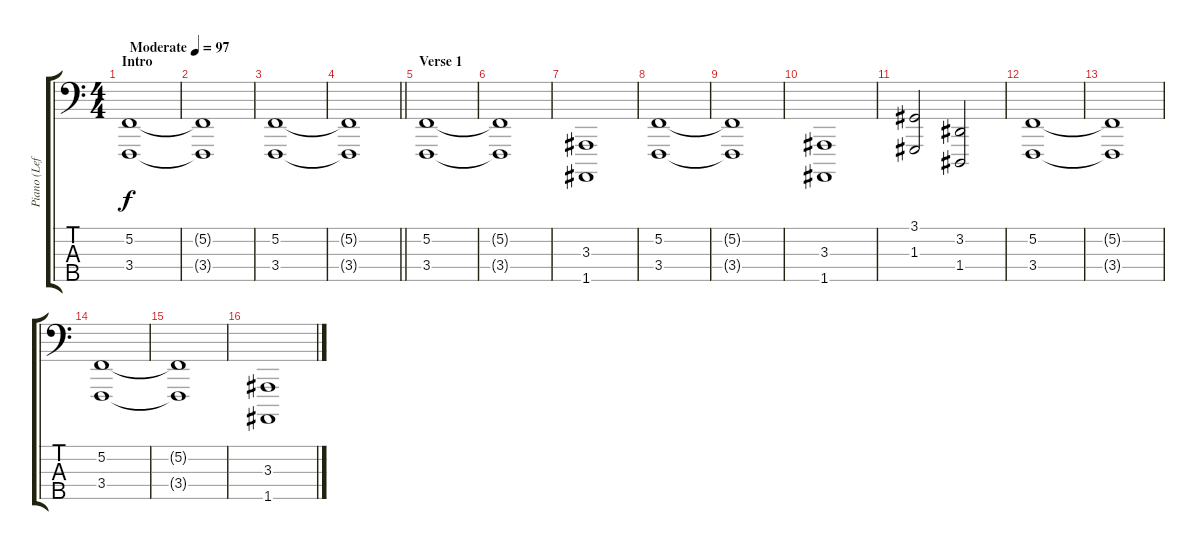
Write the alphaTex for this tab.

\track ("Piano (Left Hand)" "Piano (Lef") {instrument acousticgrandpiano}
\staff {score tabs}
\tuning (F2 C2 G1 D1 A0) {hide}
\ts (4 4)
\section ("" "Intro")
\tempo (97 "Moderate")
\clef f4
\ks c
(5.2 3.4).1{dy f instrument acousticgrandpiano} |
(5.2{t} 3.4{t}).1 |
(5.2 3.4).1 |
\barLineRight lightlight
(5.2{t} 3.4{t}).1 |
\section ("" "Verse 1")
(5.2 3.4).1 |
(5.2{t} 3.4{t}).1 |
(3.3 1.5).1 |
(5.2 3.4).1 |
(5.2{t} 3.4{t}).1 |
(3.3 1.5).1 |
(3.1 1.3).2 (3.2 1.4).2 |
(5.2 3.4).1 |
(5.2{t} 3.4{t}).1 |
(5.2 3.4).1 |
(5.2{t} 3.4{t}).1 |
(3.3 1.5).1
